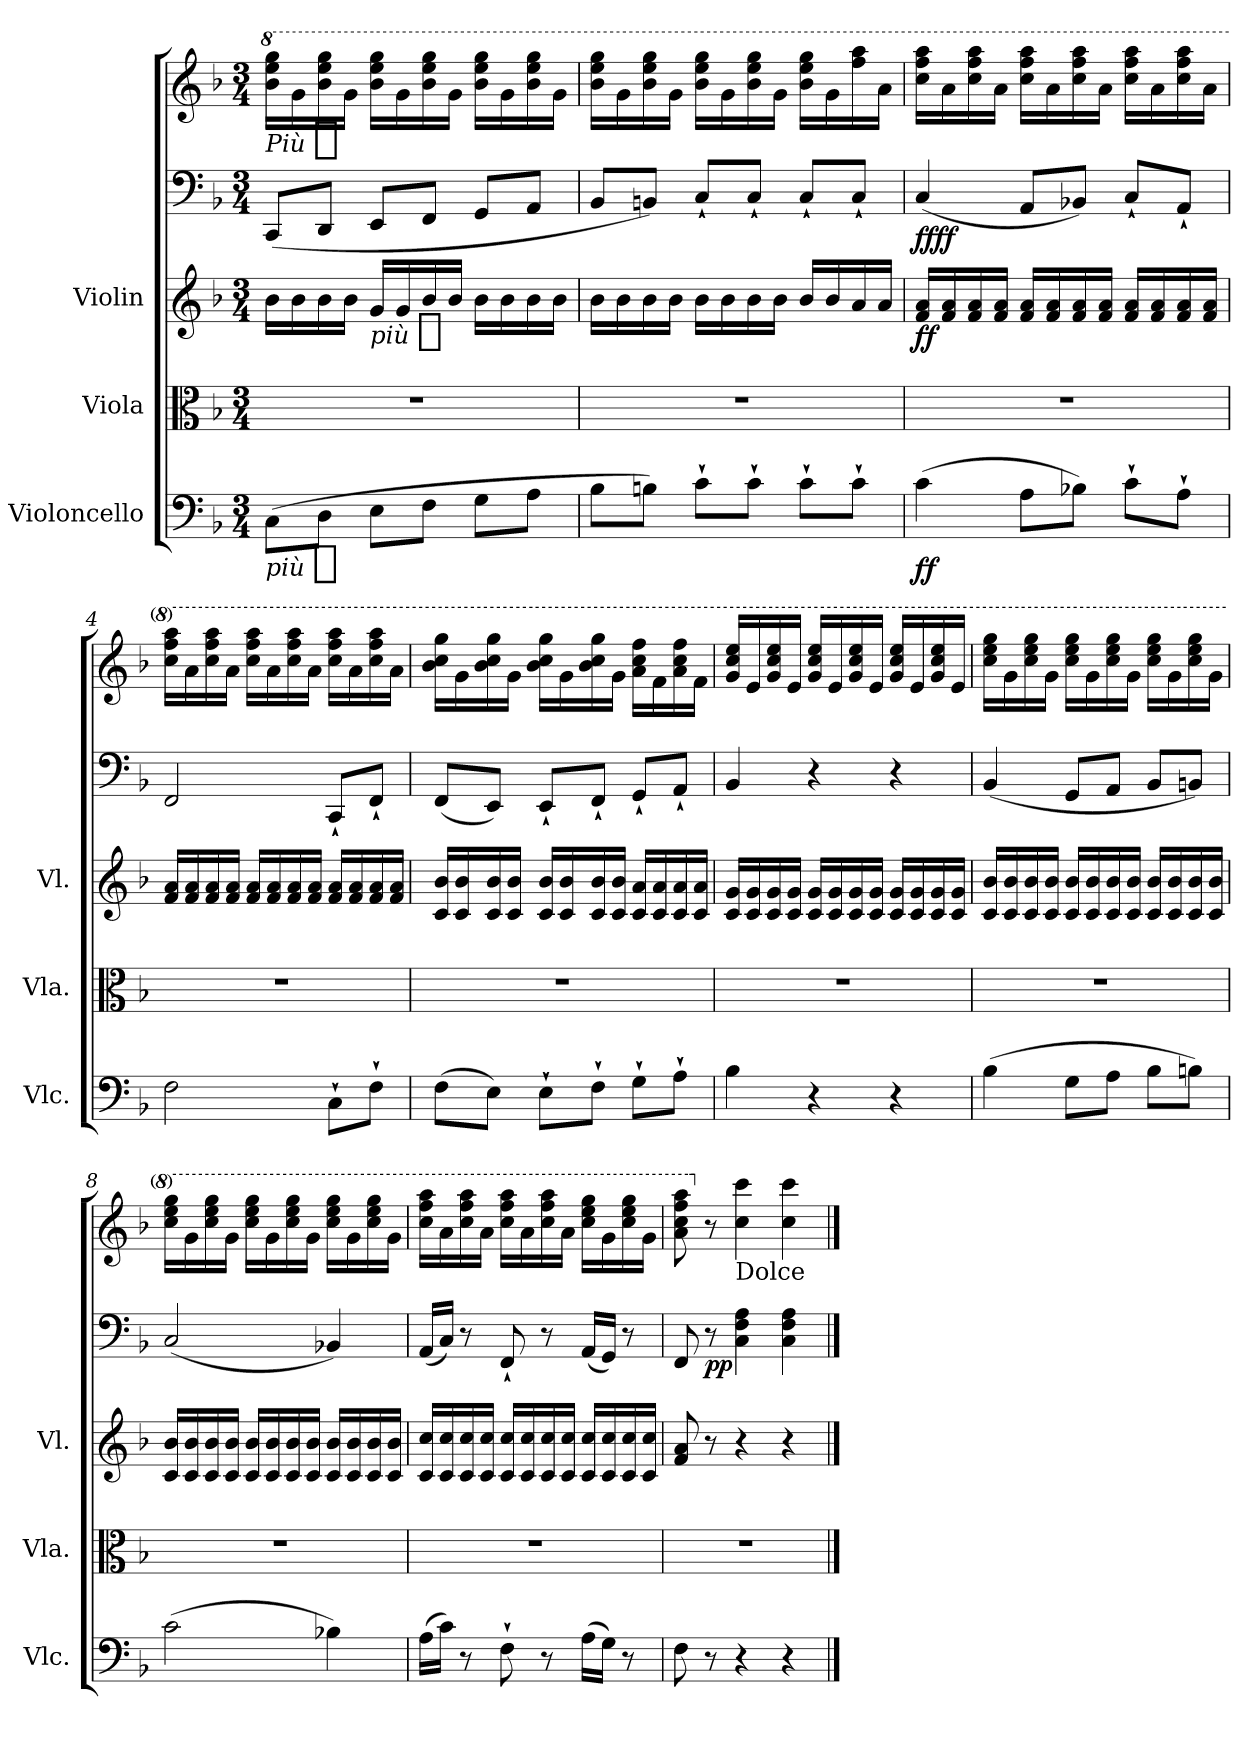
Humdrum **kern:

**kern	**dynam	**kern	**kern	**dynam	**kern	**kern	**dynam
*part4	*part4	*part3	*part2	*part2	*part1	*part1	*part1
*staff5	*staff5	*staff4	*staff3	*staff3	*staff2	*staff1	*staff1/2
*I"Violoncello	*	*I"Viola	*I"Violin	*	*	*	*
*I'Vlc.	*	*I'Vla.	*I'Vl.	*	*	*	*
*clefF4	*	*clefC3	*clefG2	*	*clefF4	*clefG2	*
*k[b-]	*	*k[b-]	*k[b-]	*	*k[b-]	*k[b-]	*
*M3/4	*	*M3/4	*M3/4	*	*M3/4	*M3/4	*
*	*	*	*	*	*	*8va	*
=1	=1	=1	=1	=1	=1	=1	=1
!	!LO:DY:b:t=più %s	!	!	!	!	!	!LO:DY:b:t=Più %s
(>8C\L	f	2.r	16b-\LL	.	(>8CC/L	16bb-\ 16eee\ 16ggg\LL	f
.	.	.	16b-\	.	.	16gg\	.
8D\J	.	.	16b-\	.	8DD/J	16bb-\ 16eee\ 16ggg\	.
.	.	.	16b-\JJ	.	.	16gg\JJ	.
!	!	!	!	!LO:DY:b:t=più %s	!	!	!
8E\L	.	.	16g/LL	f	8EE/L	16bb-\ 16eee\ 16ggg\LL	.
.	.	.	16g/	.	.	16gg\	.
8F\J	.	.	16b-/	.	8FF/J	16bb-\ 16eee\ 16ggg\	.
.	.	.	16b-/JJ	.	.	16gg\JJ	.
8G\L	.	.	16b-\LL	.	8GG/L	16bb-\ 16eee\ 16ggg\LL	.
.	.	.	16b-\	.	.	16gg\	.
8A\J	.	.	16b-\	.	8AA/J	16bb-\ 16eee\ 16ggg\	.
.	.	.	16b-\JJ	.	.	16gg\JJ	.
=2	=2	=2	=2	=2	=2	=2	=2
8B-\L	.	2.r	16b-\LL	.	8BB-/L	16bb-\ 16eee\ 16ggg\LL	.
.	.	.	16b-\	.	.	16gg\	.
8Bn\J)	.	.	16b-\	.	8BBn/J)	16bb-\ 16eee\ 16ggg\	.
.	.	.	16b-\JJ	.	.	16gg\JJ	.
8c`\L	.	.	16b-\LL	.	8C`/L	16bb-\ 16eee\ 16ggg\LL	.
.	.	.	16b-\	.	.	16gg\	.
8c`\J	.	.	16b-\	.	8C`/J	16bb-\ 16eee\ 16ggg\	.
.	.	.	16b-\JJ	.	.	16gg\JJ	.
8c`\L	.	.	16b-/LL	.	8C`/L	16bb-\ 16eee\ 16ggg\LL	.
.	.	.	16b-/	.	.	16gg\	.
8c`\J	.	.	16a/	.	8C`/J	16fff\ 16aaa\	.
.	.	.	16a/JJ	.	.	16aa\JJ	.
=3	=3	=3	=3	=3	=3	=3	=3
!	!LO:DY:b	!	!	!LO:DY:b	!	!	!LO:DY:b=2
!	!	!	!	!	!	!	!LO:DY:n=1:b
(>4c\	ff	2.r	16f/ 16a/LL	ff	(<4C/	16ccc\ 16fff\ 16aaa\LL	ff ff
.	.	.	16f/ 16a/	.	.	16aa\	.
.	.	.	16f/ 16a/	.	.	16ccc\ 16fff\ 16aaa\	.
.	.	.	16f/ 16a/JJ	.	.	16aa\JJ	.
8A\L	.	.	16f/ 16a/LL	.	8AA/L	16ccc\ 16fff\ 16aaa\LL	.
.	.	.	16f/ 16a/	.	.	16aa\	.
8B-X\J)	.	.	16f/ 16a/	.	8BB-X/J)	16ccc\ 16fff\ 16aaa\	.
.	.	.	16f/ 16a/JJ	.	.	16aa\JJ	.
8c`\L	.	.	16f/ 16a/LL	.	8C`/L	16ccc\ 16fff\ 16aaa\LL	.
.	.	.	16f/ 16a/	.	.	16aa\	.
8A`\J	.	.	16f/ 16a/	.	8AA`/J	16ccc\ 16fff\ 16aaa\	.
.	.	.	16f/ 16a/JJ	.	.	16aa\JJ	.
!!LO:LB:g=z
=4	=4	=4	=4	=4	=4	=4	=4
2F\	.	2.r	16f/ 16a/LL	.	2FF/	16ccc\ 16fff\ 16aaa\LL	.
.	.	.	16f/ 16a/	.	.	16aa\	.
.	.	.	16f/ 16a/	.	.	16ccc\ 16fff\ 16aaa\	.
.	.	.	16f/ 16a/JJ	.	.	16aa\JJ	.
.	.	.	16f/ 16a/LL	.	.	16ccc\ 16fff\ 16aaa\LL	.
.	.	.	16f/ 16a/	.	.	16aa\	.
.	.	.	16f/ 16a/	.	.	16ccc\ 16fff\ 16aaa\	.
.	.	.	16f/ 16a/JJ	.	.	16aa\JJ	.
8C`\L	.	.	16f/ 16a/LL	.	8CC`/L	16ccc\ 16fff\ 16aaa\LL	.
.	.	.	16f/ 16a/	.	.	16aa\	.
8F`\J	.	.	16f/ 16a/	.	8FF`/J	16ccc\ 16fff\ 16aaa\	.
.	.	.	16f/ 16a/JJ	.	.	16aa\JJ	.
=5	=5	=5	=5	=5	=5	=5	=5
(>8F\L	.	2.r	16c/ 16b-/LL	.	(<8FF/L	16bb-\ 16ccc\ 16ggg\LL	.
.	.	.	16c/ 16b-/	.	.	16gg\	.
8E\J)	.	.	16c/ 16b-/	.	8EE/J)	16bb-\ 16ccc\ 16ggg\	.
.	.	.	16c/ 16b-/JJ	.	.	16gg\JJ	.
8E`\L	.	.	16c/ 16b-/LL	.	8EE`/L	16bb-\ 16ccc\ 16ggg\LL	.
.	.	.	16c/ 16b-/	.	.	16gg\	.
8F`\J	.	.	16c/ 16b-/	.	8FF`/J	16bb-\ 16ccc\ 16ggg\	.
.	.	.	16c/ 16b-/JJ	.	.	16gg\JJ	.
8G`\L	.	.	16c/ 16a/LL	.	8GG`/L	16aa\ 16ccc\ 16fff\LL	.
.	.	.	16c/ 16a/	.	.	16ff\	.
8A`\J	.	.	16c/ 16a/	.	8AA`/J	16aa\ 16ccc\ 16fff\	.
.	.	.	16c/ 16a/JJ	.	.	16ff\JJ	.
!!LO:LB:g=z
=6	=6	=6	=6	=6	=6	=6	=6
4B-\	.	2.r	16c/ 16g/LL	.	4BB-/	16gg/ 16ccc/ 16eee/LL	.
.	.	.	16c/ 16g/	.	.	16ee/	.
.	.	.	16c/ 16g/	.	.	16gg/ 16ccc/ 16eee/	.
.	.	.	16c/ 16g/JJ	.	.	16ee/JJ	.
4r	.	.	16c/ 16g/LL	.	4r	16gg/ 16ccc/ 16eee/LL	.
.	.	.	16c/ 16g/	.	.	16ee/	.
.	.	.	16c/ 16g/	.	.	16gg/ 16ccc/ 16eee/	.
.	.	.	16c/ 16g/JJ	.	.	16ee/JJ	.
4r	.	.	16c/ 16g/LL	.	4r	16gg/ 16ccc/ 16eee/LL	.
.	.	.	16c/ 16g/	.	.	16ee/	.
.	.	.	16c/ 16g/	.	.	16gg/ 16ccc/ 16eee/	.
.	.	.	16c/ 16g/JJ	.	.	16ee/JJ	.
=7	=7	=7	=7	=7	=7	=7	=7
(>4B-\	.	2.r	16c/ 16b-/LL	.	(<4BB-/	16ccc\ 16eee\ 16ggg\LL	.
.	.	.	16c/ 16b-/	.	.	16gg\	.
.	.	.	16c/ 16b-/	.	.	16ccc\ 16eee\ 16ggg\	.
.	.	.	16c/ 16b-/JJ	.	.	16gg\JJ	.
8G\L	.	.	16c/ 16b-/LL	.	8GG/L	16ccc\ 16eee\ 16ggg\LL	.
.	.	.	16c/ 16b-/	.	.	16gg\	.
8A\J	.	.	16c/ 16b-/	.	8AA/J	16ccc\ 16eee\ 16ggg\	.
.	.	.	16c/ 16b-/JJ	.	.	16gg\JJ	.
8B-\L	.	.	16c/ 16b-/LL	.	8BB-/L	16ccc\ 16eee\ 16ggg\LL	.
.	.	.	16c/ 16b-/	.	.	16gg\	.
8Bn\J)	.	.	16c/ 16b-/	.	8BBn/J)	16ccc\ 16eee\ 16ggg\	.
.	.	.	16c/ 16b-/JJ	.	.	16gg\JJ	.
!!LO:PB:g=z
=8	=8	=8	=8	=8	=8	=8	=8
(>2c\	.	2.r	16c/ 16b-/LL	.	(<2C/	16ccc\ 16eee\ 16ggg\LL	.
.	.	.	16c/ 16b-/	.	.	16gg\	.
.	.	.	16c/ 16b-/	.	.	16ccc\ 16eee\ 16ggg\	.
.	.	.	16c/ 16b-/JJ	.	.	16gg\JJ	.
.	.	.	16c/ 16b-/LL	.	.	16ccc\ 16eee\ 16ggg\LL	.
.	.	.	16c/ 16b-/	.	.	16gg\	.
.	.	.	16c/ 16b-/	.	.	16ccc\ 16eee\ 16ggg\	.
.	.	.	16c/ 16b-/JJ	.	.	16gg\JJ	.
4B-X\)	.	.	16c/ 16b-/LL	.	4BB-X/)	16ccc\ 16eee\ 16ggg\LL	.
.	.	.	16c/ 16b-/	.	.	16gg\	.
.	.	.	16c/ 16b-/	.	.	16ccc\ 16eee\ 16ggg\	.
.	.	.	16c/ 16b-/JJ	.	.	16gg\JJ	.
=9	=9	=9	=9	=9	=9	=9	=9
(>16A\LL	.	2.r	16c/ 16cc/LL	.	(<16AA/LL	16ccc\ 16fff\ 16aaa\LL	.
16c\JJ)	.	.	16c/ 16cc/	.	16C/JJ)	16aa\	.
8r	.	.	16c/ 16cc/	.	8r	16ccc\ 16fff\ 16aaa\	.
.	.	.	16c/ 16cc/JJ	.	.	16aa\JJ	.
8F`\	.	.	16c/ 16cc/LL	.	8FF`/	16ccc\ 16fff\ 16aaa\LL	.
.	.	.	16c/ 16cc/	.	.	16aa\	.
8r	.	.	16c/ 16cc/	.	8r	16ccc\ 16fff\ 16aaa\	.
.	.	.	16c/ 16cc/JJ	.	.	16aa\JJ	.
(>16A\LL	.	.	16c/ 16cc/LL	.	(<16AA/LL	16ccc\ 16eee\ 16ggg\LL	.
16G\JJ)	.	.	16c/ 16cc/	.	16GG/JJ)	16gg\	.
8r	.	.	16c/ 16cc/	.	8r	16ccc\ 16eee\ 16ggg\	.
.	.	.	16c/ 16cc/JJ	.	.	16gg\JJ	.
=10	=10	=10	=10	=10	=10	=10	=10
8F\	.	2.r	8f/ 8a/	.	8FF/	8aa\ 8ccc\ 8fff\ 8aaa\	.
*	*	*	*	*	*	*X8va	*
!	!	!	!	!	!	!	!LO:DY:b=2
!	!	!	!	!	!	!	!LO:DY:n=1:b
8r	.	.	8r	.	8r	8r	p p
!	!	!	!	!	!	!LO:TX:b:t=Dolce	!
4r	.	.	4r	.	4C\ 4F\ 4A\	4cc\ 4ccc\	.
4r	.	.	4r	.	4C\ 4F\ 4A\	4cc\ 4ccc\	.
==	==	==	==	==	==	==	==
*-	*-	*-	*-	*-	*-	*-	*-
